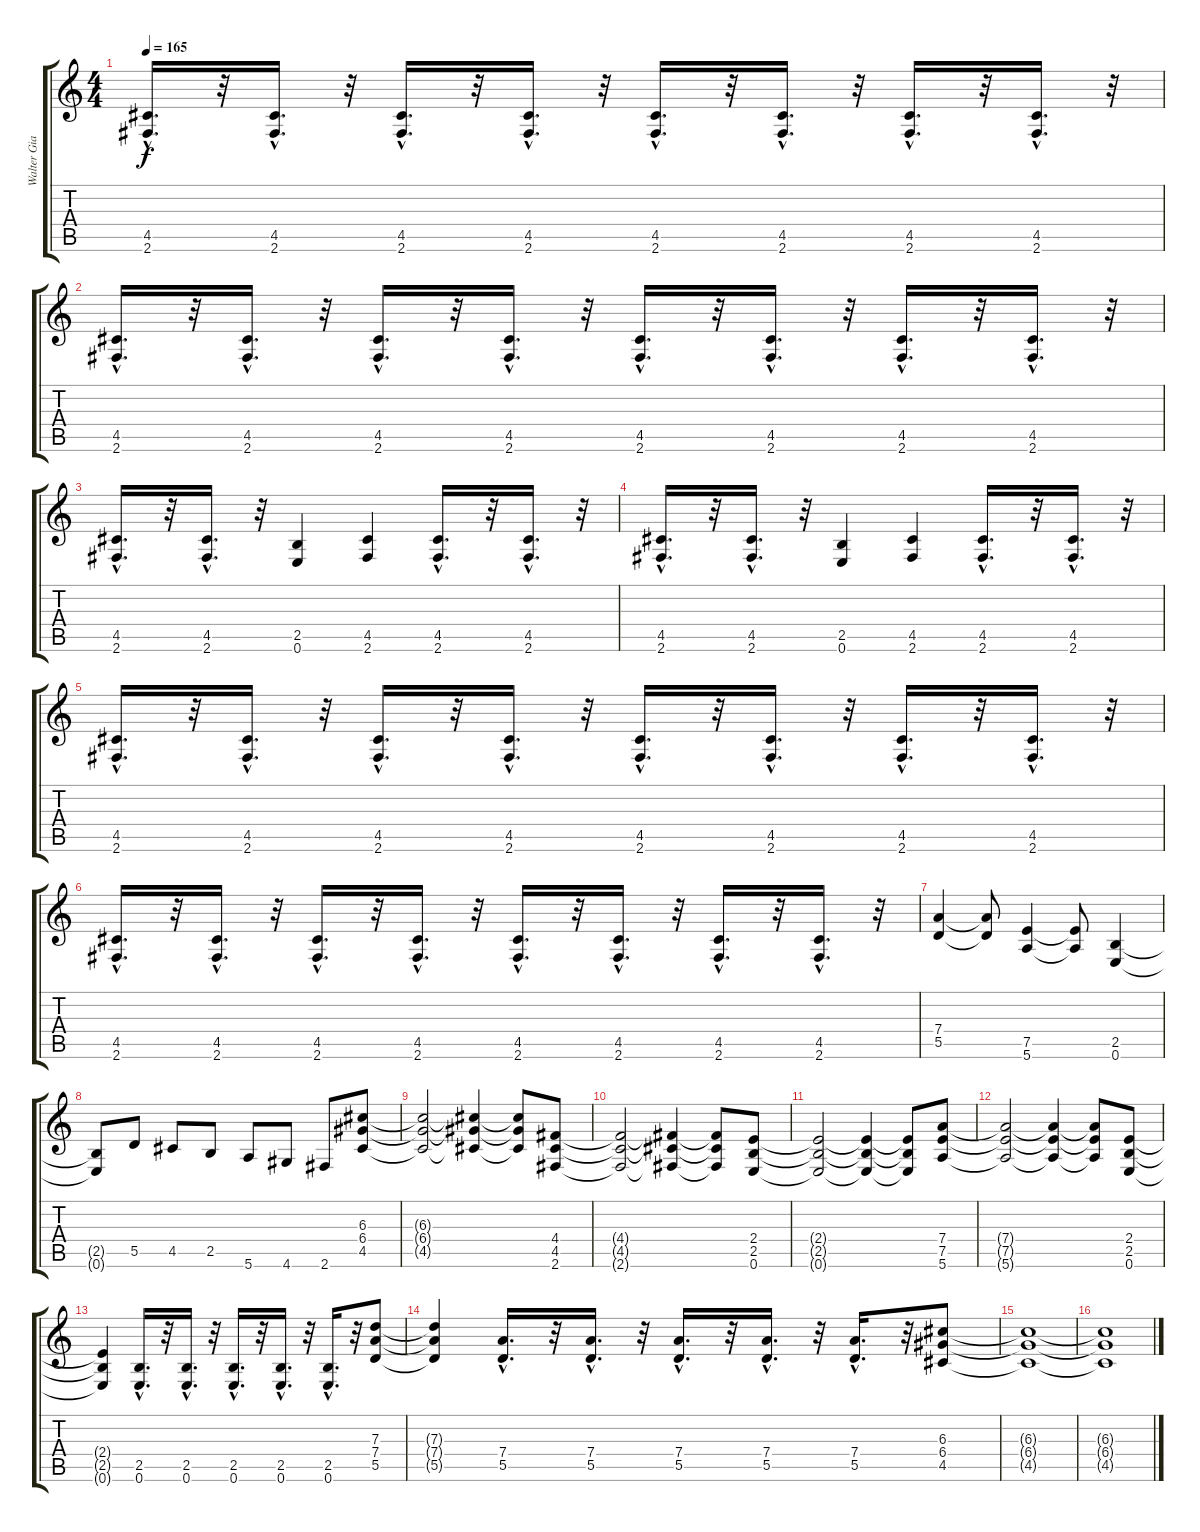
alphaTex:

\track ("Walter Giardino-2" "Walter Gia") {instrument distortionguitar}
\staff {score tabs}
\tuning (E4 B3 G3 D3 A2 E2) {hide}
\ts (4 4)
\tempo 165
\clef g2
\ks c
(4.5{hac} 2.6{hac}).16{d dy f} r.32 (4.5{hac} 2.6{hac}).16{d} r.32 (4.5{hac} 2.6{hac}).16{d} r.32 (4.5{hac} 2.6{hac}).16{d} r.32 (4.5{hac} 2.6{hac}).16{d} r.32 (4.5{hac} 2.6{hac}).16{d} r.32 (4.5{hac} 2.6{hac}).16{d} r.32 (4.5{hac} 2.6{hac}).16{d} r.32 |
(4.5{hac} 2.6{hac}).16{d} r.32 (4.5{hac} 2.6{hac}).16{d} r.32 (4.5{hac} 2.6{hac}).16{d} r.32 (4.5{hac} 2.6{hac}).16{d} r.32 (4.5{hac} 2.6{hac}).16{d} r.32 (4.5{hac} 2.6{hac}).16{d} r.32 (4.5{hac} 2.6{hac}).16{d} r.32 (4.5{hac} 2.6{hac}).16{d} r.32 |
(4.5{hac} 2.6{hac}).16{d} r.32 (4.5{hac} 2.6{hac}).16{d} r.32 (2.5 0.6).4 (4.5 2.6).4 (4.5{hac} 2.6{hac}).16{d} r.32 (4.5{hac} 2.6{hac}).16{d} r.32 |
(4.5{hac} 2.6{hac}).16{d} r.32 (4.5{hac} 2.6{hac}).16{d} r.32 (2.5 0.6).4 (4.5 2.6).4 (4.5{hac} 2.6{hac}).16{d} r.32 (4.5{hac} 2.6{hac}).16{d} r.32 |
(4.5{hac} 2.6{hac}).16{d} r.32 (4.5{hac} 2.6{hac}).16{d} r.32 (4.5{hac} 2.6{hac}).16{d} r.32 (4.5{hac} 2.6{hac}).16{d} r.32 (4.5{hac} 2.6{hac}).16{d} r.32 (4.5{hac} 2.6{hac}).16{d} r.32 (4.5{hac} 2.6{hac}).16{d} r.32 (4.5{hac} 2.6{hac}).16{d} r.32 |
(4.5{hac} 2.6{hac}).16{d} r.32 (4.5{hac} 2.6{hac}).16{d} r.32 (4.5{hac} 2.6{hac}).16{d} r.32 (4.5{hac} 2.6{hac}).16{d} r.32 (4.5{hac} 2.6{hac}).16{d} r.32 (4.5{hac} 2.6{hac}).16{d} r.32 (4.5{hac} 2.6{hac}).16{d} r.32 (4.5{hac} 2.6{hac}).16{d} r.32 |
(7.4 5.5).4{volume 8} (7.4{t} 5.5{t}).8 (7.5 5.6).4 (7.5{t} 5.6{t}).8 (2.5 0.6).4 |
(2.5{t} 0.6{t}).8 5.5.8{volume 11} 4.5.8 2.5.8 5.6.8 4.6.8 2.6.8 (6.3 6.4 4.5).8 |
(6.3{t} 6.4{t} 4.5{t}).2 (6.3{t} 6.4{t} 4.5{t}).4 (6.3{t} 6.4{t} 4.5{t}).8 (4.4 4.5 2.6).8 |
(4.4{t} 4.5{t} 2.6{t}).2 (4.4{t} 4.5{t} 2.6{t}).4 (4.4{t} 4.5{t} 2.6{t}).8 (2.4 2.5 0.6).8 |
(2.4{t} 2.5{t} 0.6{t}).2 (2.4{t} 2.5{t} 0.6{t}).4 (2.4{t} 2.5{t} 0.6{t}).8 (7.4 7.5 5.6).8 |
(7.4{t} 7.5{t} 5.6{t}).2 (7.4{t} 7.5{t} 5.6{t}).4 (7.4{t} 7.5{t} 5.6{t}).8 (2.4 2.5 0.6).8 |
(2.4{t} 2.5{t} 0.6{t}).4 (2.5{hac} 0.6{hac}).16{d} r.32 (2.5{hac} 0.6{hac}).16{d} r.32 (2.5{hac} 0.6{hac}).16{d} r.32 (2.5{hac} 0.6{hac}).16{d} r.32 (2.5{hac} 0.6{hac}).16{d} r.32 (7.3 7.4 5.5).8 |
(7.3{t} 7.4{t} 5.5{t}).4 (7.4{hac} 5.5{hac}).16{d} r.32 (7.4{hac} 5.5{hac}).16{d} r.32 (7.4{hac} 5.5{hac}).16{d} r.32 (7.4{hac} 5.5{hac}).16{d} r.32 (7.4{hac} 5.5{hac}).16{d} r.32 (6.3 6.4 4.5).8 |
(6.3{t} 6.4{t} 4.5{t}).1 |
(6.3{t} 6.4{t} 4.5{t}).1
